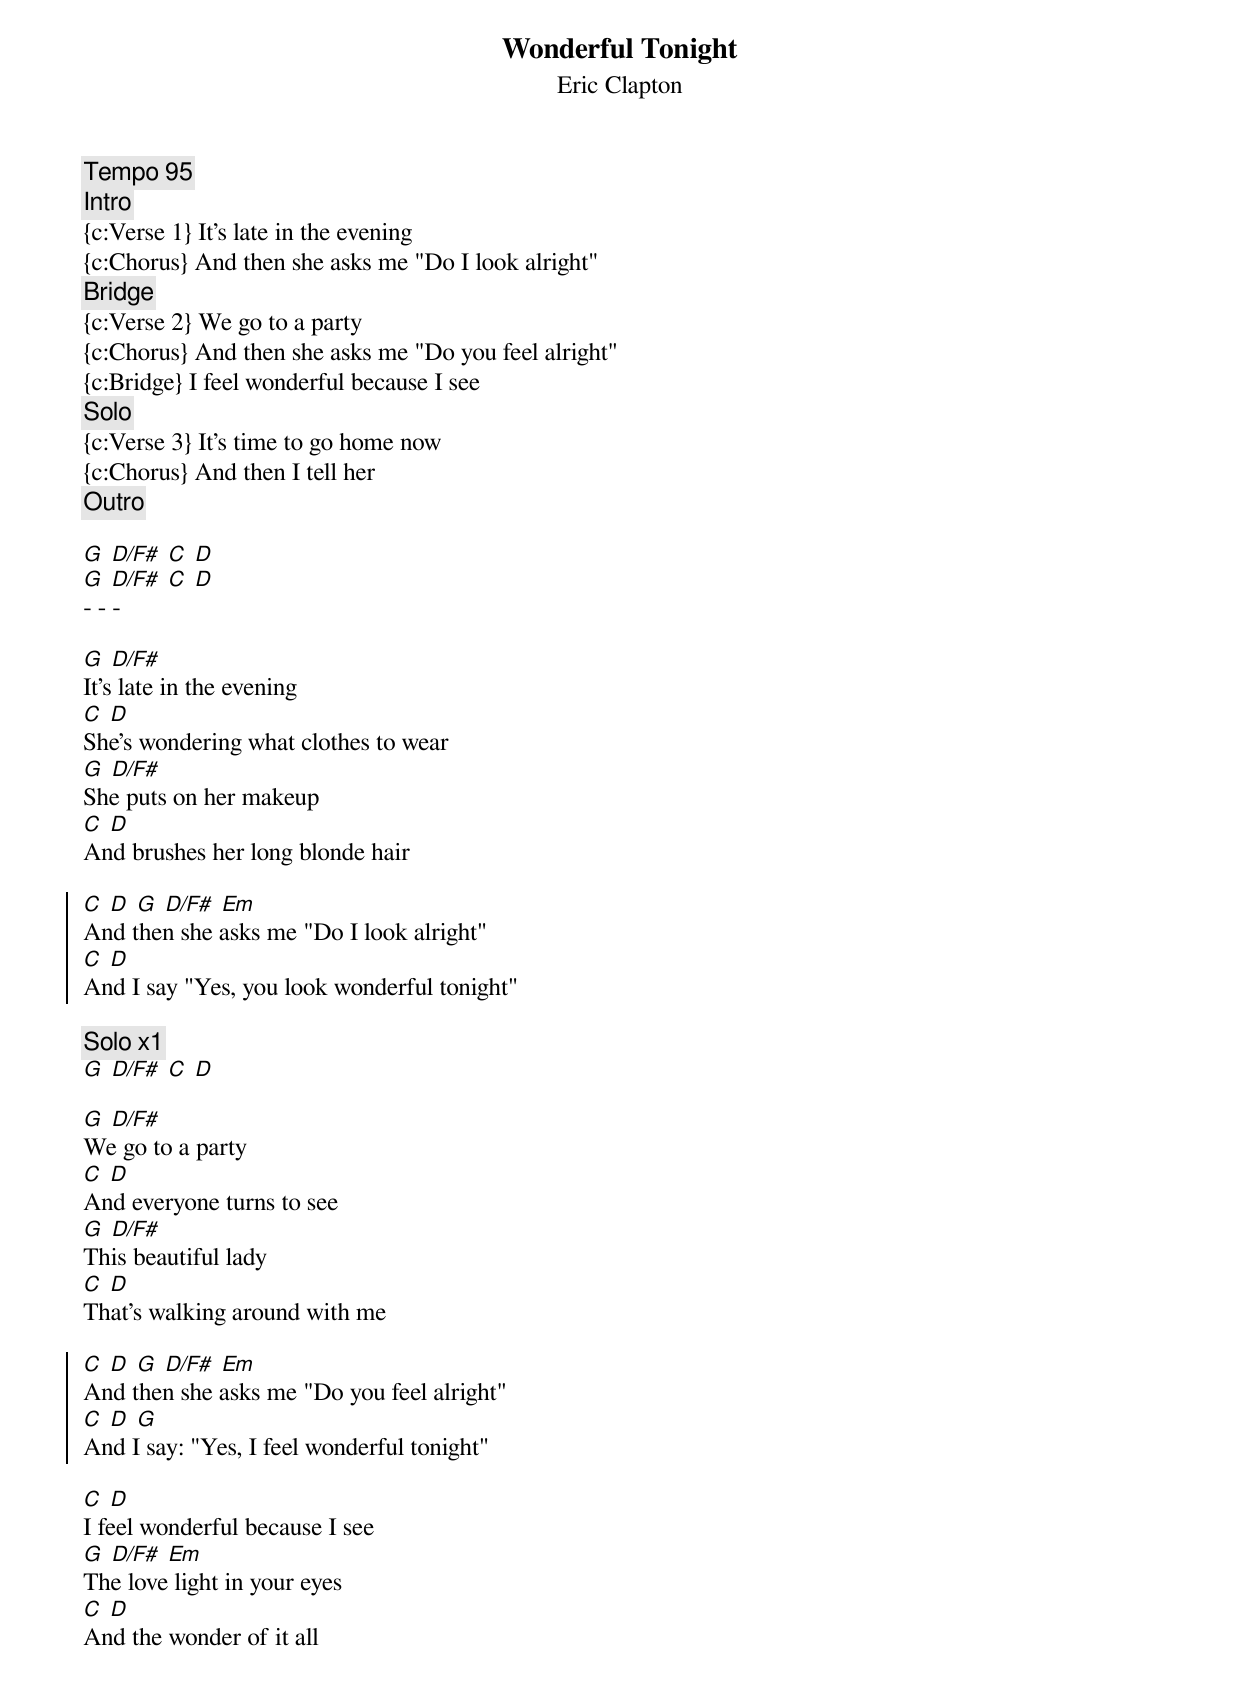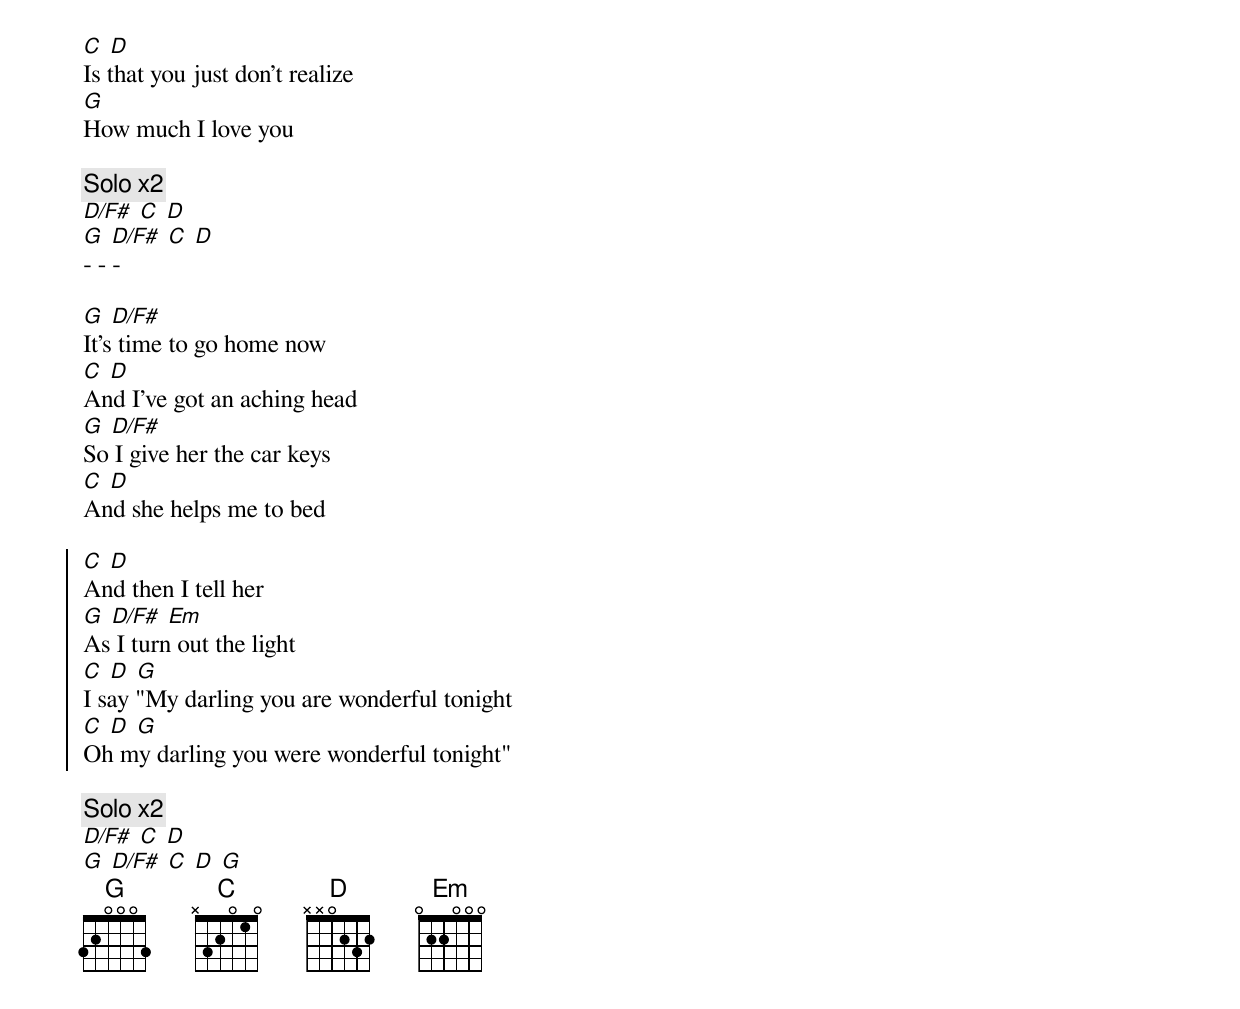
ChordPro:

{t: Wonderful Tonight}
{st: Eric Clapton}
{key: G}
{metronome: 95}
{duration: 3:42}
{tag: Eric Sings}


{c:Tempo 95}
{c:Intro}
{c:Verse 1} It's late in the evening
{c:Chorus} And then she asks me "Do I look alright"
{c:Bridge}
{c:Verse 2} We go to a party
{c:Chorus} And then she asks me "Do you feel alright"
{c:Bridge} I feel wonderful because I see
{c:Solo}
{c:Verse 3} It's time to go home now
{c:Chorus} And then I tell her
{c:Outro}

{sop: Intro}
[G] [D/F#] [C] [D]
[G] [D/F#] [C] [D]
- - -
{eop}

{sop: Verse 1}
[G] [D/F#]
It's late in the evening
[C] [D]
She's wondering what clothes to wear
[G] [D/F#]
She puts on her makeup
[C] [D]
And brushes her long blonde hair
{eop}

{soc}
[C] [D] [G] [D/F#] [Em]
And then she asks me "Do I look alright"
[C] [D]
And I say "Yes, you look wonderful tonight"
{eoc}

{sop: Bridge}
{c:Solo x1}
[G] [D/F#] [C] [D]
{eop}

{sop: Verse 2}
[G] [D/F#]
We go to a party
[C] [D]
And everyone turns to see
[G] [D/F#]
This beautiful lady
[C] [D]
That's walking around with me
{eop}

{soc}
[C] [D] [G] [D/F#] [Em]
And then she asks me "Do you feel alright"
[C] [D] [G]
And I say: "Yes, I feel wonderful tonight"
{eoc}

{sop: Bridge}
[C] [D]
I feel wonderful because I see
[G] [D/F#] [Em]
The love light in your eyes
[C] [D]
And the wonder of it all
[C] [D]
Is that you just don't realize
[G]
How much I love you
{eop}

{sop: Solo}
{c:Solo x2}
[D/F#] [C] [D]
[G] [D/F#] [C] [D]
- - -
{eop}

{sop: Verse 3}
[G] [D/F#]
It's time to go home now
[C] [D]
And I've got an aching head
[G] [D/F#]
So I give her the car keys
[C] [D]
And she helps me to bed
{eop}

{soc}
[C] [D]
And then I tell her
[G] [D/F#] [Em]
As I turn out the light
[C] [D] [G]
I say "My darling you are wonderful tonight
[C] [D] [G]
Oh my darling you were wonderful tonight"
{eoc}

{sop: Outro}
{c:Solo x2}
[D/F#] [C] [D]
[G] [D/F#] [C] [D] [G]
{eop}
